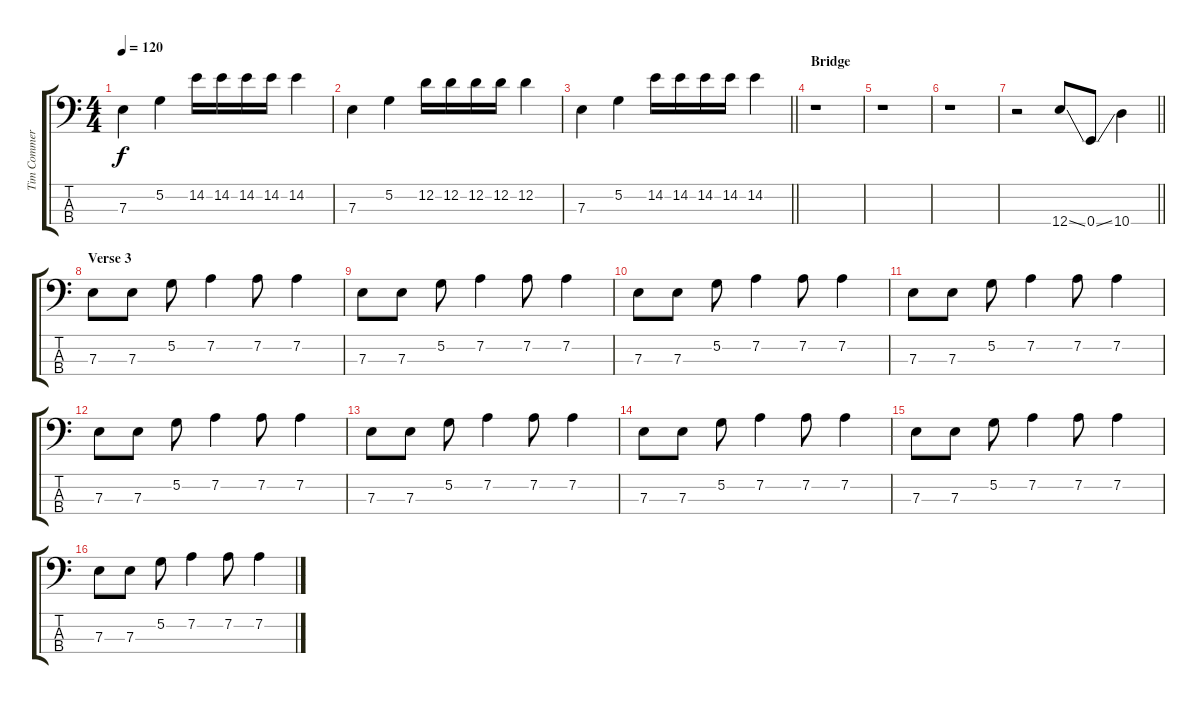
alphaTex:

\track ("Tim Commerford" "Tim Commer") {instrument electricbassfinger}
\staff {score tabs}
\tuning (G2 D2 A1 E1) {hide}
\ts (4 4)
\tempo 120
\clef f4
\ks c
7.3.4{dy f} 5.2.4 14.2.16 14.2.16 14.2.16 14.2.16 14.2.4 |
7.3.4 5.2.4 12.2.16 12.2.16 12.2.16 12.2.16 12.2.4 |
\barLineRight lightlight
7.3.4 5.2.4 14.2.16 14.2.16 14.2.16 14.2.16 14.2.4 |
\section ("" "Bridge")
r.1 |
r.1 |
r.1 |
\barLineRight lightlight
r.2 12.4{ss}.8 0.4{ss}.8 10.4.4 |
\section ("" "Verse 3")
7.3.8 7.3.8 5.2.8 7.2.4 7.2.8 7.2.4 |
7.3.8 7.3.8 5.2.8 7.2.4 7.2.8 7.2.4 |
7.3.8 7.3.8 5.2.8 7.2.4 7.2.8 7.2.4 |
7.3.8 7.3.8 5.2.8 7.2.4 7.2.8 7.2.4 |
7.3.8 7.3.8 5.2.8 7.2.4 7.2.8 7.2.4 |
7.3.8 7.3.8 5.2.8 7.2.4 7.2.8 7.2.4 |
7.3.8 7.3.8 5.2.8 7.2.4 7.2.8 7.2.4 |
7.3.8 7.3.8 5.2.8 7.2.4 7.2.8 7.2.4 |
7.3.8 7.3.8 5.2.8 7.2.4 7.2.8 7.2.4
